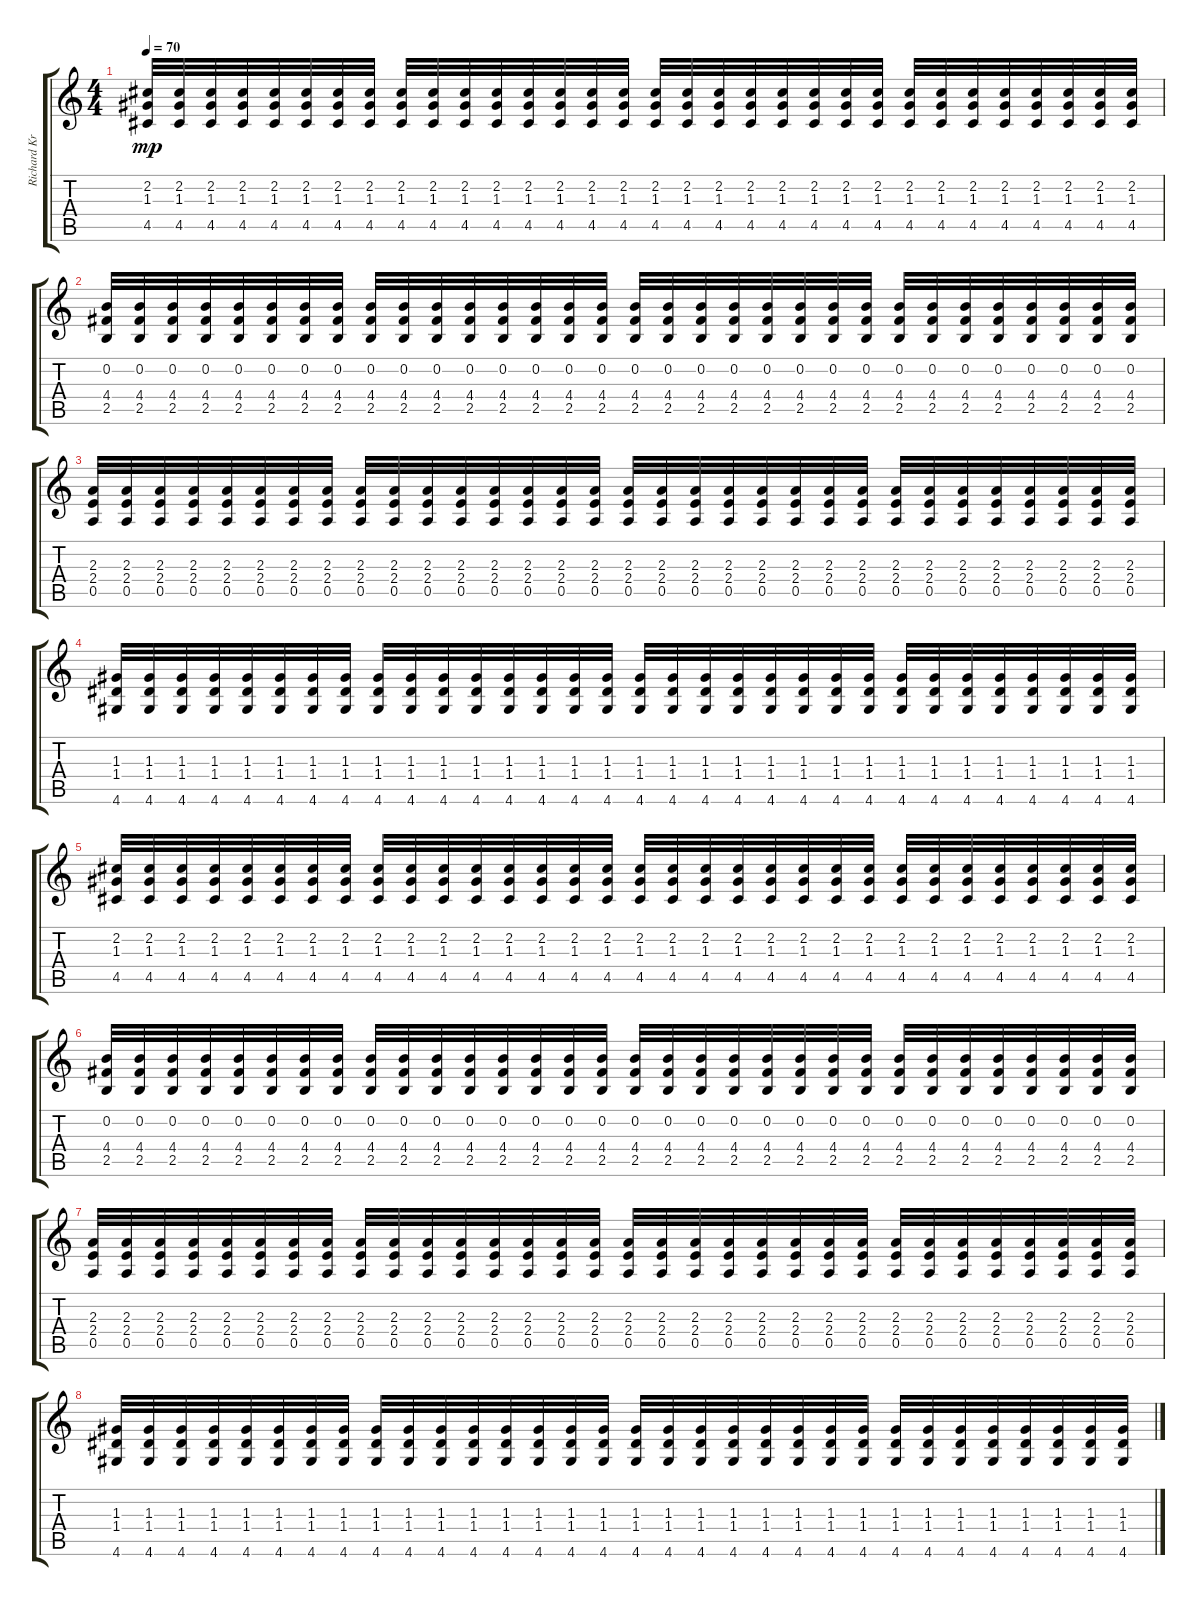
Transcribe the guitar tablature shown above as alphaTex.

\track ("Richard Kruspe" "Richard Kr") {instrument distortionguitar}
\staff {score tabs}
\tuning (E4 B3 G3 D3 A2 E2) {hide}
\ts (4 4)
\tempo 70
\clef g2
\ks c
(2.2 1.3 4.5).32{dy mp} (2.2 1.3 4.5).32 (2.2 1.3 4.5).32 (2.2 1.3 4.5).32 (2.2 1.3 4.5).32 (2.2 1.3 4.5).32 (2.2 1.3 4.5).32 (2.2 1.3 4.5).32 (2.2 1.3 4.5).32 (2.2 1.3 4.5).32 (2.2 1.3 4.5).32 (2.2 1.3 4.5).32 (2.2 1.3 4.5).32 (2.2 1.3 4.5).32 (2.2 1.3 4.5).32 (2.2 1.3 4.5).32 (2.2 1.3 4.5).32 (2.2 1.3 4.5).32 (2.2 1.3 4.5).32 (2.2 1.3 4.5).32 (2.2 1.3 4.5).32 (2.2 1.3 4.5).32 (2.2 1.3 4.5).32 (2.2 1.3 4.5).32 (2.2 1.3 4.5).32 (2.2 1.3 4.5).32 (2.2 1.3 4.5).32 (2.2 1.3 4.5).32 (2.2 1.3 4.5).32 (2.2 1.3 4.5).32 (2.2 1.3 4.5).32 (2.2 1.3 4.5).32 |
(0.2 4.4 2.5).32 (0.2 4.4 2.5).32 (0.2 4.4 2.5).32 (0.2 4.4 2.5).32 (0.2 4.4 2.5).32 (0.2 4.4 2.5).32 (0.2 4.4 2.5).32 (0.2 4.4 2.5).32 (0.2 4.4 2.5).32 (0.2 4.4 2.5).32 (0.2 4.4 2.5).32 (0.2 4.4 2.5).32 (0.2 4.4 2.5).32 (0.2 4.4 2.5).32 (0.2 4.4 2.5).32 (0.2 4.4 2.5).32 (0.2 4.4 2.5).32 (0.2 4.4 2.5).32 (0.2 4.4 2.5).32 (0.2 4.4 2.5).32 (0.2 4.4 2.5).32 (0.2 4.4 2.5).32 (0.2 4.4 2.5).32 (0.2 4.4 2.5).32 (0.2 4.4 2.5).32 (0.2 4.4 2.5).32 (0.2 4.4 2.5).32 (0.2 4.4 2.5).32 (0.2 4.4 2.5).32 (0.2 4.4 2.5).32 (0.2 4.4 2.5).32 (0.2 4.4 2.5).32 |
(2.3 2.4 0.5).32 (2.3 2.4 0.5).32 (2.3 2.4 0.5).32 (2.3 2.4 0.5).32 (2.3 2.4 0.5).32 (2.3 2.4 0.5).32 (2.3 2.4 0.5).32 (2.3 2.4 0.5).32 (2.3 2.4 0.5).32 (2.3 2.4 0.5).32 (2.3 2.4 0.5).32 (2.3 2.4 0.5).32 (2.3 2.4 0.5).32 (2.3 2.4 0.5).32 (2.3 2.4 0.5).32 (2.3 2.4 0.5).32 (2.3 2.4 0.5).32 (2.3 2.4 0.5).32 (2.3 2.4 0.5).32 (2.3 2.4 0.5).32 (2.3 2.4 0.5).32 (2.3 2.4 0.5).32 (2.3 2.4 0.5).32 (2.3 2.4 0.5).32 (2.3 2.4 0.5).32 (2.3 2.4 0.5).32 (2.3 2.4 0.5).32 (2.3 2.4 0.5).32 (2.3 2.4 0.5).32 (2.3 2.4 0.5).32 (2.3 2.4 0.5).32 (2.3 2.4 0.5).32 |
(1.3 1.4 4.6).32 (1.3 1.4 4.6).32 (1.3 1.4 4.6).32 (1.3 1.4 4.6).32 (1.3 1.4 4.6).32 (1.3 1.4 4.6).32 (1.3 1.4 4.6).32 (1.3 1.4 4.6).32 (1.3 1.4 4.6).32 (1.3 1.4 4.6).32 (1.3 1.4 4.6).32 (1.3 1.4 4.6).32 (1.3 1.4 4.6).32 (1.3 1.4 4.6).32 (1.3 1.4 4.6).32 (1.3 1.4 4.6).32 (1.3 1.4 4.6).32 (1.3 1.4 4.6).32 (1.3 1.4 4.6).32 (1.3 1.4 4.6).32 (1.3 1.4 4.6).32 (1.3 1.4 4.6).32 (1.3 1.4 4.6).32 (1.3 1.4 4.6).32 (1.3 1.4 4.6).32 (1.3 1.4 4.6).32 (1.3 1.4 4.6).32 (1.3 1.4 4.6).32 (1.3 1.4 4.6).32 (1.3 1.4 4.6).32 (1.3 1.4 4.6).32 (1.3 1.4 4.6).32 |
(2.2 1.3 4.5).32 (2.2 1.3 4.5).32 (2.2 1.3 4.5).32 (2.2 1.3 4.5).32 (2.2 1.3 4.5).32 (2.2 1.3 4.5).32 (2.2 1.3 4.5).32 (2.2 1.3 4.5).32 (2.2 1.3 4.5).32 (2.2 1.3 4.5).32 (2.2 1.3 4.5).32 (2.2 1.3 4.5).32 (2.2 1.3 4.5).32 (2.2 1.3 4.5).32 (2.2 1.3 4.5).32 (2.2 1.3 4.5).32 (2.2 1.3 4.5).32 (2.2 1.3 4.5).32 (2.2 1.3 4.5).32 (2.2 1.3 4.5).32 (2.2 1.3 4.5).32 (2.2 1.3 4.5).32 (2.2 1.3 4.5).32 (2.2 1.3 4.5).32 (2.2 1.3 4.5).32 (2.2 1.3 4.5).32 (2.2 1.3 4.5).32 (2.2 1.3 4.5).32 (2.2 1.3 4.5).32 (2.2 1.3 4.5).32 (2.2 1.3 4.5).32 (2.2 1.3 4.5).32 |
(0.2 4.4 2.5).32 (0.2 4.4 2.5).32 (0.2 4.4 2.5).32 (0.2 4.4 2.5).32 (0.2 4.4 2.5).32 (0.2 4.4 2.5).32 (0.2 4.4 2.5).32 (0.2 4.4 2.5).32 (0.2 4.4 2.5).32 (0.2 4.4 2.5).32 (0.2 4.4 2.5).32 (0.2 4.4 2.5).32 (0.2 4.4 2.5).32 (0.2 4.4 2.5).32 (0.2 4.4 2.5).32 (0.2 4.4 2.5).32 (0.2 4.4 2.5).32 (0.2 4.4 2.5).32 (0.2 4.4 2.5).32 (0.2 4.4 2.5).32 (0.2 4.4 2.5).32 (0.2 4.4 2.5).32 (0.2 4.4 2.5).32 (0.2 4.4 2.5).32 (0.2 4.4 2.5).32 (0.2 4.4 2.5).32 (0.2 4.4 2.5).32 (0.2 4.4 2.5).32 (0.2 4.4 2.5).32 (0.2 4.4 2.5).32 (0.2 4.4 2.5).32 (0.2 4.4 2.5).32 |
(2.3 2.4 0.5).32 (2.3 2.4 0.5).32 (2.3 2.4 0.5).32 (2.3 2.4 0.5).32 (2.3 2.4 0.5).32 (2.3 2.4 0.5).32 (2.3 2.4 0.5).32 (2.3 2.4 0.5).32 (2.3 2.4 0.5).32 (2.3 2.4 0.5).32 (2.3 2.4 0.5).32 (2.3 2.4 0.5).32 (2.3 2.4 0.5).32 (2.3 2.4 0.5).32 (2.3 2.4 0.5).32 (2.3 2.4 0.5).32 (2.3 2.4 0.5).32 (2.3 2.4 0.5).32 (2.3 2.4 0.5).32 (2.3 2.4 0.5).32 (2.3 2.4 0.5).32 (2.3 2.4 0.5).32 (2.3 2.4 0.5).32 (2.3 2.4 0.5).32 (2.3 2.4 0.5).32 (2.3 2.4 0.5).32 (2.3 2.4 0.5).32 (2.3 2.4 0.5).32 (2.3 2.4 0.5).32 (2.3 2.4 0.5).32 (2.3 2.4 0.5).32 (2.3 2.4 0.5).32 |
(1.3 1.4 4.6).32 (1.3 1.4 4.6).32 (1.3 1.4 4.6).32 (1.3 1.4 4.6).32 (1.3 1.4 4.6).32 (1.3 1.4 4.6).32 (1.3 1.4 4.6).32 (1.3 1.4 4.6).32 (1.3 1.4 4.6).32 (1.3 1.4 4.6).32 (1.3 1.4 4.6).32 (1.3 1.4 4.6).32 (1.3 1.4 4.6).32 (1.3 1.4 4.6).32 (1.3 1.4 4.6).32 (1.3 1.4 4.6).32 (1.3 1.4 4.6).32 (1.3 1.4 4.6).32 (1.3 1.4 4.6).32 (1.3 1.4 4.6).32 (1.3 1.4 4.6).32 (1.3 1.4 4.6).32 (1.3 1.4 4.6).32 (1.3 1.4 4.6).32 (1.3 1.4 4.6).32 (1.3 1.4 4.6).32 (1.3 1.4 4.6).32 (1.3 1.4 4.6).32 (1.3 1.4 4.6).32 (1.3 1.4 4.6).32 (1.3 1.4 4.6).32 (1.3 1.4 4.6).32
